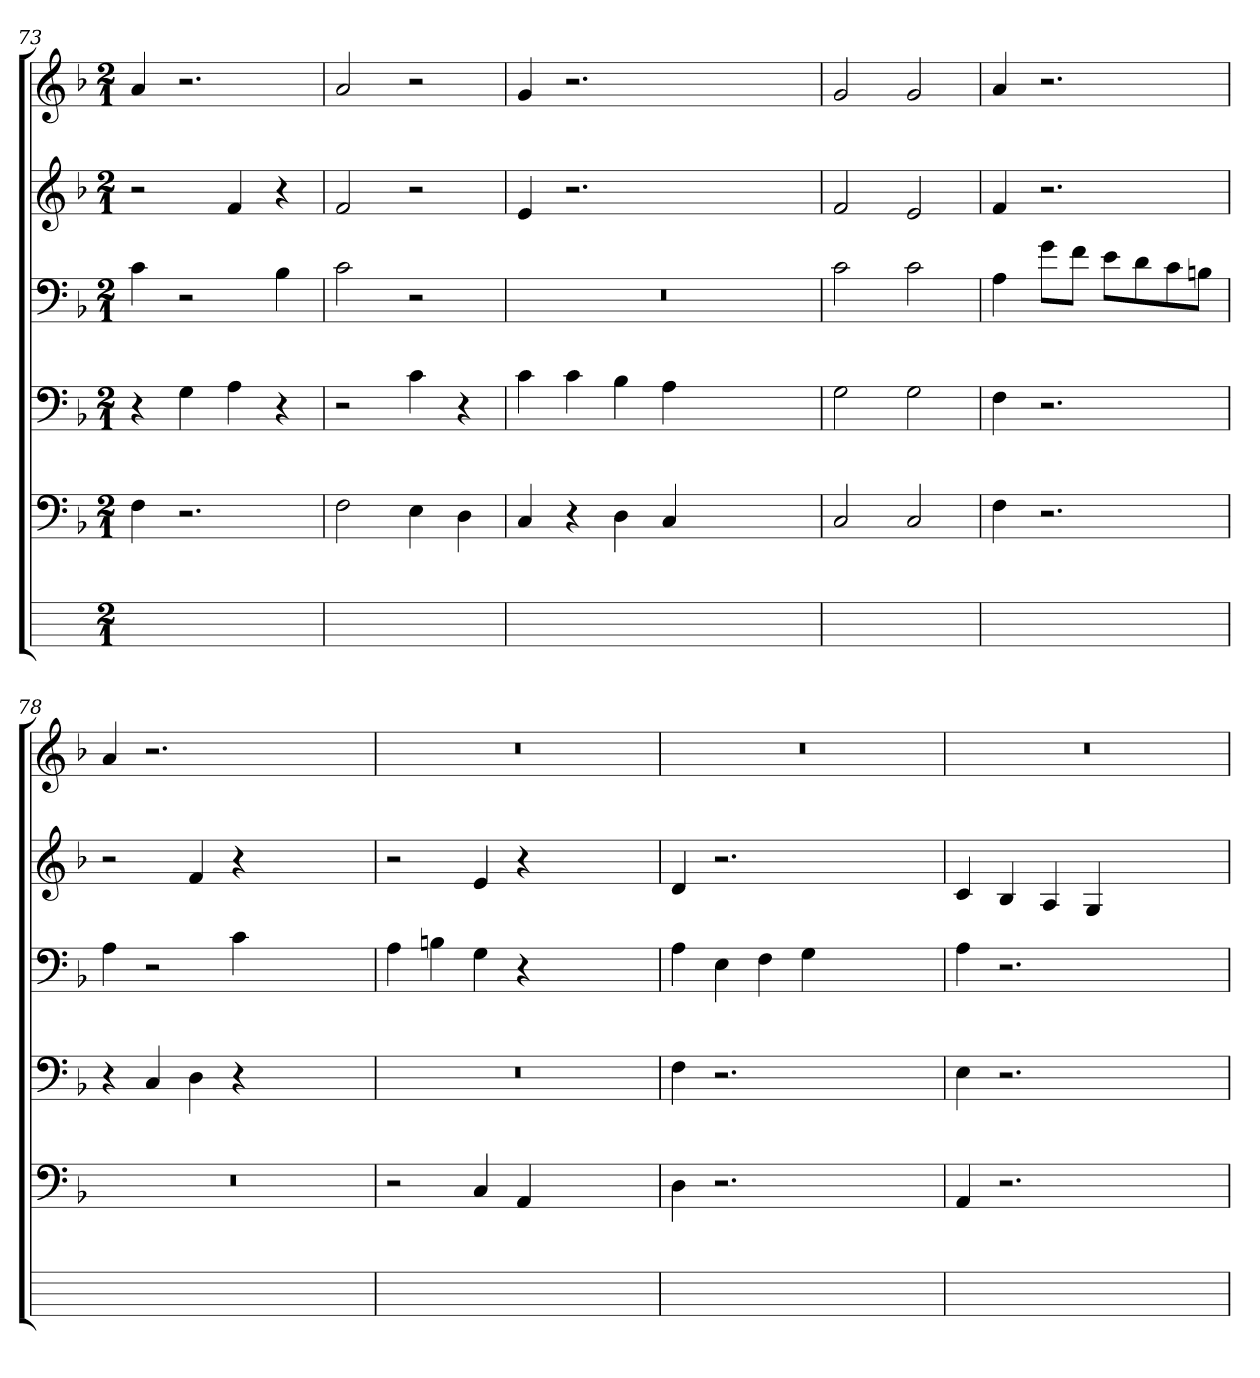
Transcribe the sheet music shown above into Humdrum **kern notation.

**kern	**kern	**kern	**kern	**kern	**kern
*part6	*part5	*part4	*part3	*part2	*part1
*staff6	*staff5	*staff4	*staff3	*staff2	*staff1
*	*clefF4	*clefF4	*clefF4	*clefG2	*clefG2
*	*k[b-]	*k[b-]	*k[b-]	*k[b-]	*k[b-]
*	*F:	*F:	*F:	*F:	*F:
*M2/1	*M2/1	*M2/1	*M2/1	*M2/1	*M2/1
=73	=73	=73	=73	=73	=73
1ryy	4F	4r	4c	2r	4a
.	2.r	4Gi	2r	.	2.r
.	.	4A	.	4f	.
.	.	4r	4B-i	4r	.
=74	=74	=74	=74	=74	=74
1ryy	2F	2r	2cj	2fj	2a
.	4EZ	4c	2r	2r	2r
.	4Di	4r	.	.	.
=75	=75	=75	=75	=75	=75
0ryy	4C	4cj	0r	4e	4g
.	4r	4ci	.	2.r	2.r
.	4DZ	4B-	.	.	.
.	4C	4A	.	.	.
.	1ryy	1ryy	.	1ryy	1ryy
=76	=76	=76	=76	=76	=76
1ryy	2C	2G	2cj	2fZ	2g
.	2C	2G	2cj	2e	2g
=77	=77	=77	=77	=77	=77
1ryy	4F	4F	4A	4f	4a
.	2.r	2.r	8giL	2.r	2.r
.	.	.	8fiJ	.	.
.	.	.	8eiL	.	.
.	.	.	8di	.	.
.	.	.	8ci	.	.
.	.	.	8BniJ	.	.
=78	=78	=78	=78	=78	=78
0ryy	0r	4r	4Aj	2r	4aj
.	.	4Ci	2r	.	2.r
.	.	4D	.	4f	.
.	.	4r	4ci	4r	.
.	.	1ryy	1ryy	1ryy	1ryy
=79	=79	=79	=79	=79	=79
0ryy	2r	0r	4Ai	2r	0r
.	.	.	4Bni	.	.
.	4C	.	4GZ	4e	.
.	4AAi	.	4r	4r	.
.	1ryy	.	1ryy	1ryy	.
=80	=80	=80	=80	=80	=80
0ryy	4D	4F	4Aj	4d	0r
.	2.r	2.r	4Ei	2.r	.
.	.	.	4Fi	.	.
.	.	.	4Gi	.	.
.	1ryy	1ryy	1ryy	1ryy	.
=81	=81	=81	=81	=81	=81
0ryy	4AA	4E	4Aj	4c	0r
.	2.r	2.r	2.r	4B-	.
.	.	.	.	4A	.
.	.	.	.	4G	.
.	1ryy	1ryy	1ryy	1ryy	.
=	=	=	=	=	=
*-	*-	*-	*-	*-	*-
